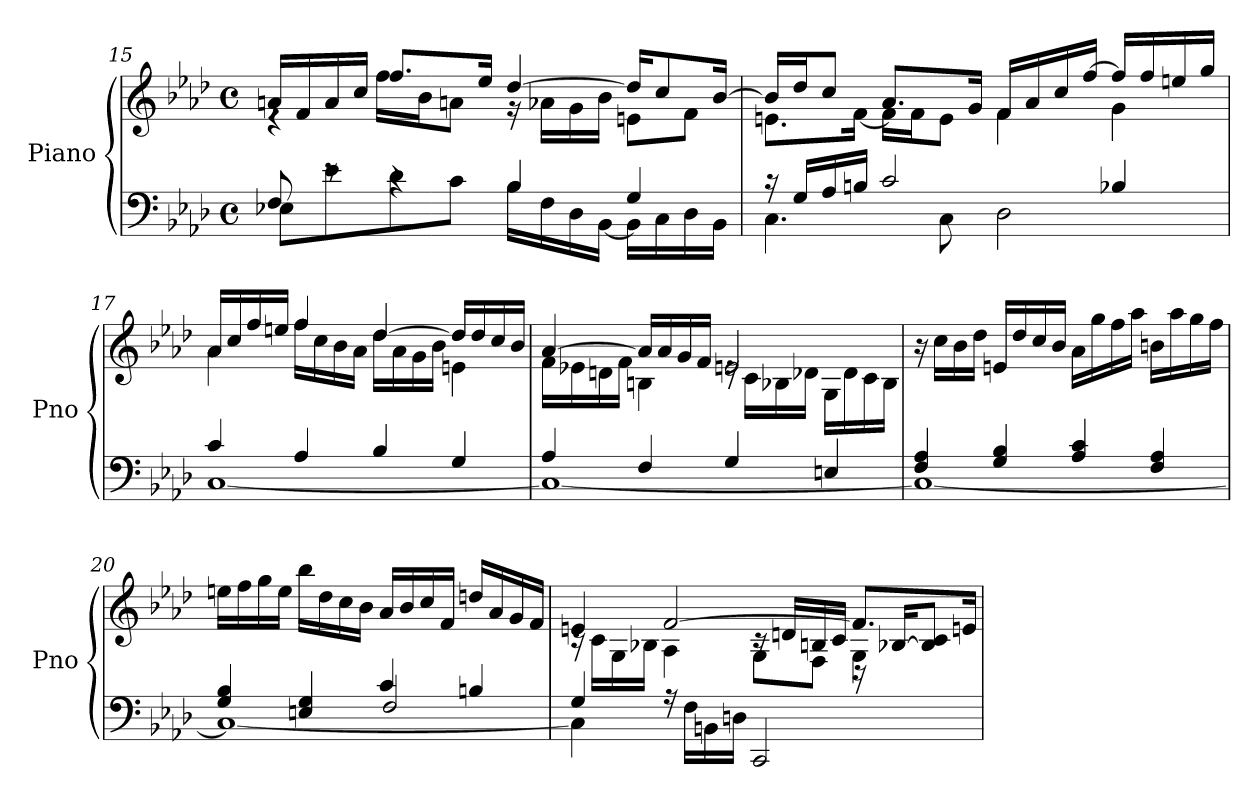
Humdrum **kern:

**kern	**kern
*part1	*part1
*staff2	*staff1
*I"Piano	*
*I'Pno	*
!!LO:LB:g=z
*clefF4	*clefG2
*k[b-e-a-d-]	*k[b-e-a-d-]
*M4/4	*M4/4
*met(c)	*met(c)
=15	=15
*^	*^
8F/	8E-X\L	16an/LL	4re
.	.	16f/	.
8re	8e-\	16a/	.
.	.	16cc/JJ	.
4rc	8d-\	8.ff/L	16ff\LL
.	.	.	16b-\J
.	8c\J	.	8an\J
.	.	16ee-/Jk	.
4B-/	16B-\LL	[4dd-/	16rg
.	16F\	.	16a-X\LL
.	16D-\	.	16g\
.	[16BB-\JJ	.	16b-\JJ
4G/	16BB-\LL]	16dd-/KL]	8en\L
.	16C\	8cc/	.
.	16D-\	.	8f\J
.	16BB-\JJ	[16b-/Jk	.
=16	=16	=16	=16
16r	4.C\	16b-/LL]	8.en\L
16G/LL	.	16dd-/J	.
16A-/	.	8cc/J	.
16Bn/JJ	.	.	[16f\Jk
2c/	.	8.a-/L	16f\LL]
.	.	.	16f\J
.	8C\	.	8e\J
.	.	16g/Jk	.
.	2D-\	16f/LL	4f\
.	.	16a-/	.
.	.	16cc/	.
.	.	[16ff/JJ	.
4B-X/	.	16ff/LL]	4g\
.	.	16ff/	.
.	.	16een/	.
.	.	16gg/JJ	.
!!LO:LB:g=z	!!
=17	=17	=17	=17
4c/	[1C	16a-/LL	4a-\
.	.	16cc/	.
.	.	16ff/	.
.	.	16een/JJ	.
4A-/	.	4ff/	16ff\LL
.	.	.	16cc\
.	.	.	16b-\
.	.	.	16a-\JJ
4B-/	.	[4dd-/	16dd-\LL
.	.	.	16a-\
.	.	.	16g\
.	.	.	16b-\JJ
4G/	.	16dd-/LL]	4en\
.	.	16dd-/	.
.	.	16cc/	.
.	.	16b-/JJ	.
=18	=18	=18	=18
4A-/	1C_	[4a-/	16f\LL
.	.	.	16e-X\
.	.	.	16dn\
.	.	.	16f\JJ
4F/	.	16a-/LL]	4Bn\
.	.	16a-/	.
.	.	16g/	.
.	.	16f/JJ	.
4G/	.	2en/	16re
.	.	.	16c\LL
.	.	.	16B-X\
.	.	.	16d-X\JJ
4En/	.	.	16G\LL
.	.	.	16d-\
.	.	.	16c\
.	.	.	16B-\JJ
*	*	*v	*v
=19	=19	=19
4F/ 4A-/	1C_	16r
.	.	16cc\LL
.	.	16b-\
.	.	16dd-\JJ
4G/ 4B-/	.	16en/LL
.	.	16dd-/
.	.	16cc/
.	.	16b-/JJ
4A-/ 4c/	.	16a-\LL
.	.	16gg\
.	.	16ff\
.	.	16aa-\JJ
4F/ 4A-/	.	16bn\LL
.	.	16aa-\
.	.	16gg\
.	.	16ff\JJ
!!LO:LB:g=z
=20	=20	=20
*	*^	*
4G/ 4B-/	1C_	2ryy	16een\LL
.	.	.	16ff\
.	.	.	16gg\
.	.	.	16ee\JJ
4En/ 4G/	.	.	16bb-\LL
.	.	.	16dd-\
.	.	.	16cc\
.	.	.	16b-\JJ
4c/	.	2F/	16a-/LL
.	.	.	16b-/
.	.	.	16cc/
.	.	.	16f/JJ
4Bn/	.	.	16ddn/LL
.	.	.	16a-/
.	.	.	16g/
.	.	.	16f/JJ
*	*v	*v	*
=21	=21	=21
*	*	*^
*	*	*	*^
4G/	4C\]	4en/	16rc	2ryy
.	.	.	16c\LL	.
.	.	.	16G\	.
.	.	.	16B-X\JJ	.
4ryy	16rA	[2f/	4A-\	.
.	16F\LL	.	.	.
.	16BBn\	.	.	.
.	16Dn\JJ	.	.	.
2ryy	2CC/	.	8G\L	16rc
.	.	.	.	16dn/LL
.	.	.	8F\J	16Bn/
.	.	.	.	16c/JJ
.	.	8.f/L]	4G\	16rD
.	.	.	.	[16B-X/KL
.	.	.	.	8B-/] 8c/J
.	.	16en/Jk	.	.
*v	*v	*	*	*
*	*v	*v	*v
=	=
*-	*-
